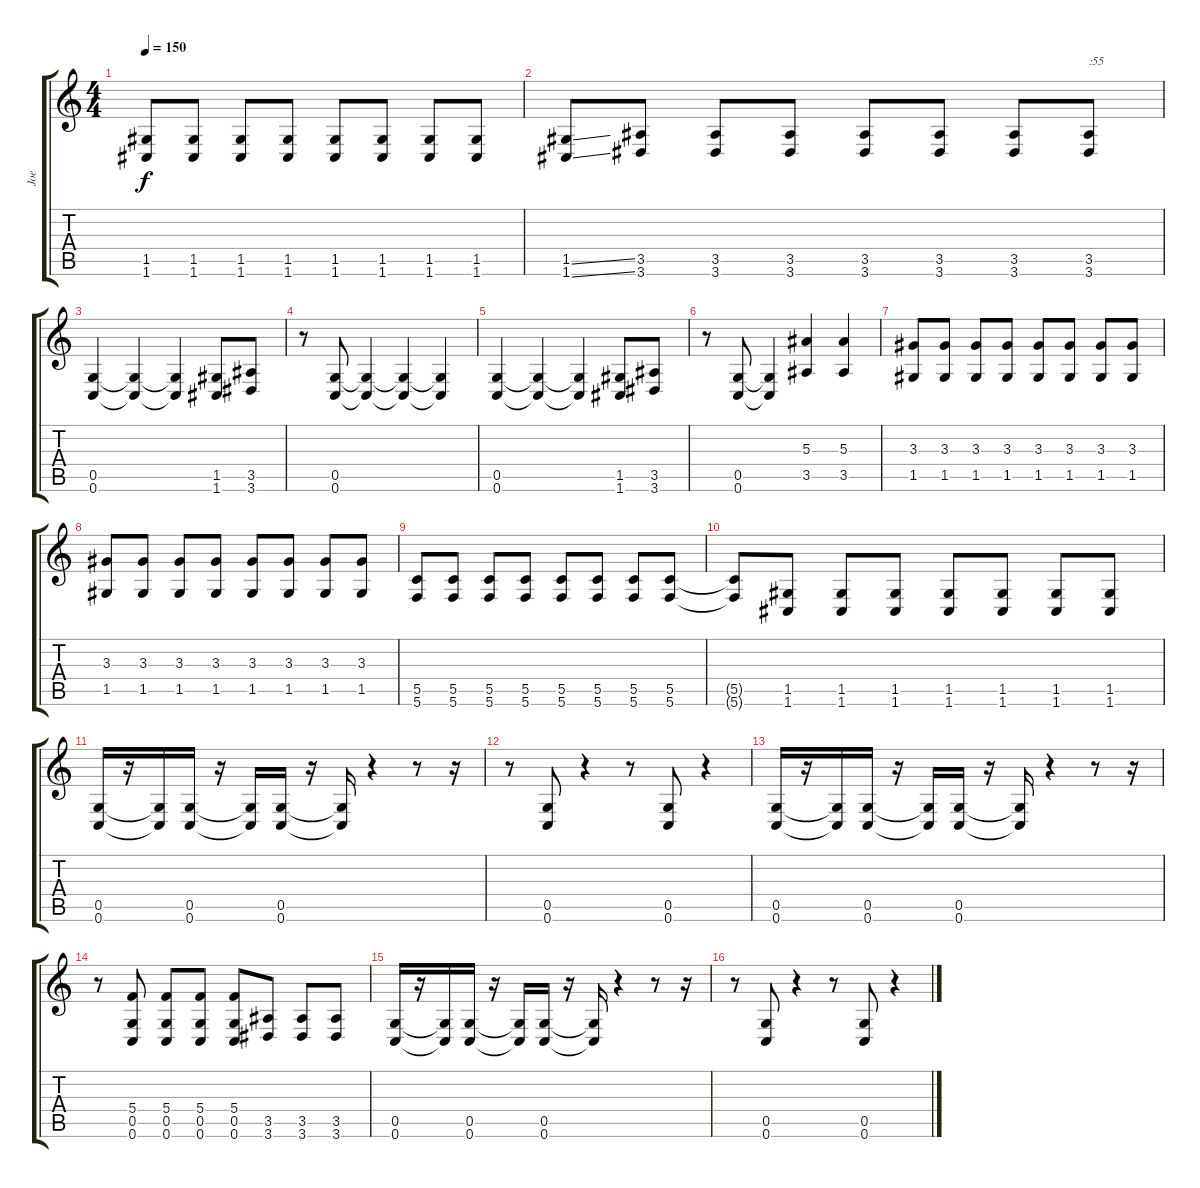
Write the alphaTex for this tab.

\track ("Joe" "Joe") {instrument distortionguitar}
\staff {score tabs}
\tuning (D4 A3 F3 C3 G2 C2) {hide}
\ts (4 4)
\tempo 150
\clef g2
\ks c
(1.5 1.6).8{dy f} (1.5 1.6).8 (1.5 1.6).8 (1.5 1.6).8 (1.5 1.6).8 (1.5 1.6).8 (1.5 1.6).8 (1.5 1.6).8 |
(1.5{ss} 1.6{ss}).8 (3.5 3.6).8 (3.5 3.6).8 (3.5 3.6).8 (3.5 3.6).8 (3.5 3.6).8 (3.5 3.6).8 (3.5 3.6).8{txt ":55"} |
(0.5 0.6).4 (0.5{t} 0.6{t}).4 (0.5{t} 0.6{t}).4 (1.5 1.6).8 (3.5 3.6).8 |
r.8 (0.5 0.6).8 (0.5{t} 0.6{t}).4 (0.5{t} 0.6{t}).4 (0.5{t} 0.6{t}).4 |
(0.5 0.6).4 (0.5{t} 0.6{t}).4 (0.5{t} 0.6{t}).4 (1.5 1.6).8 (3.5 3.6).8 |
r.8 (0.5 0.6).8 (0.5{t} 0.6{t}).4 (5.3 3.5).4 (5.3 3.5).4 |
(3.3 1.5).8{volume 13 instrument distortionguitar} (3.3 1.5).8 (3.3 1.5).8 (3.3 1.5).8 (3.3 1.5).8 (3.3 1.5).8 (3.3 1.5).8 (3.3 1.5).8 |
(3.3 1.5).8 (3.3 1.5).8 (3.3 1.5).8 (3.3 1.5).8 (3.3 1.5).8 (3.3 1.5).8 (3.3 1.5).8 (3.3 1.5).8 |
(5.5 5.6).8 (5.5 5.6).8 (5.5 5.6).8 (5.5 5.6).8 (5.5 5.6).8 (5.5 5.6).8 (5.5 5.6).8 (5.5 5.6).8 |
(5.5{t} 5.6{t}).8 (1.5 1.6).8 (1.5 1.6).8 (1.5 1.6).8 (1.5 1.6).8 (1.5 1.6).8 (1.5 1.6).8 (1.5 1.6).8 |
(0.5 0.6).16{volume 16} r.16 (0.5{t} 0.6{t}).16 (0.5 0.6).16 r.16 (0.5{t} 0.6{t}).16 (0.5 0.6).16 r.16 (0.5{t} 0.6{t}).16 r.4 r.8 r.16 |
r.8 (0.5 0.6).8 r.4 r.8 (0.5 0.6).8 r.4 |
(0.5 0.6).16 r.16 (0.5{t} 0.6{t}).16 (0.5 0.6).16 r.16 (0.5{t} 0.6{t}).16 (0.5 0.6).16 r.16 (0.5{t} 0.6{t}).16 r.4 r.8 r.16 |
r.8 (5.4 0.5 0.6).8 (5.4 0.5 0.6).8 (5.4 0.5 0.6).8 (5.4 0.5 0.6).8 (3.5 3.6).8 (3.5 3.6).8 (3.5 3.6).8 |
(0.5 0.6).16 r.16 (0.5{t} 0.6{t}).16 (0.5 0.6).16 r.16 (0.5{t} 0.6{t}).16 (0.5 0.6).16 r.16 (0.5{t} 0.6{t}).16 r.4 r.8 r.16 |
r.8 (0.5 0.6).8 r.4 r.8 (0.5 0.6).8 r.4
